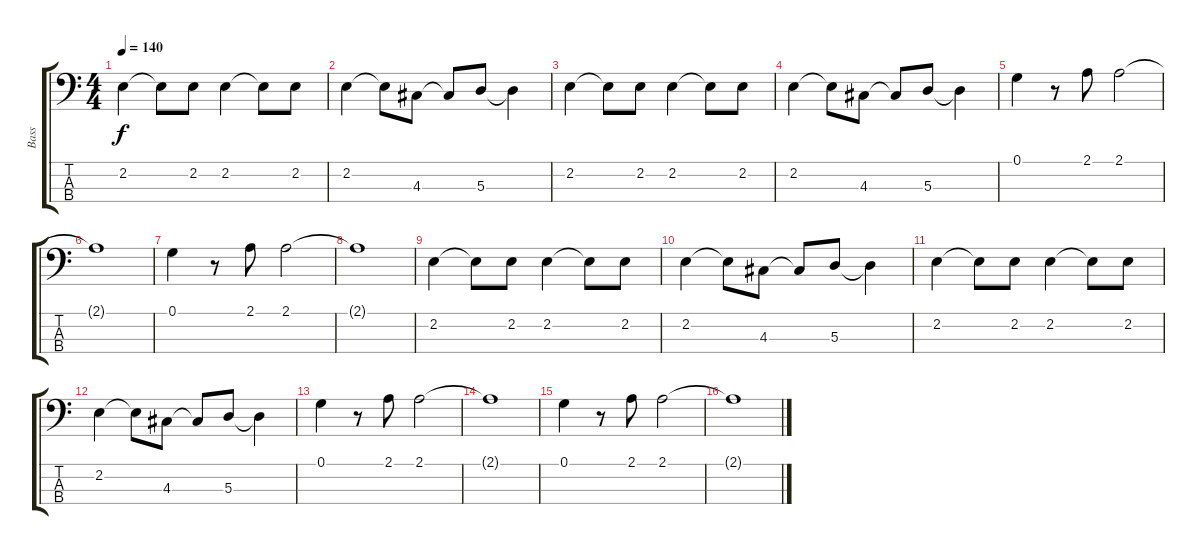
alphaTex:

\track ("Bass" "Bass") {instrument electricbassfinger}
\staff {score tabs}
\tuning (G2 D2 A1 E1) {hide}
\ts (4 4)
\tempo 140
\clef f4
\ks c
2.2.4{dy f} 2.2{t}.8 2.2.8 2.2.4 2.2{t}.8 2.2.8 |
2.2.4 2.2{t}.8 4.3.8 4.3{t}.8 5.3.8 5.3{t}.4 |
2.2.4 2.2{t}.8 2.2.8 2.2.4 2.2{t}.8 2.2.8 |
2.2.4 2.2{t}.8 4.3.8 4.3{t}.8 5.3.8 5.3{t}.4 |
0.1.4 r.8 2.1.8 2.1.2 |
2.1{t}.1 |
0.1.4 r.8 2.1.8 2.1.2 |
2.1{t}.1 |
2.2.4 2.2{t}.8 2.2.8 2.2.4 2.2{t}.8 2.2.8 |
2.2.4 2.2{t}.8 4.3.8 4.3{t}.8 5.3.8 5.3{t}.4 |
2.2.4 2.2{t}.8 2.2.8 2.2.4 2.2{t}.8 2.2.8 |
2.2.4 2.2{t}.8 4.3.8 4.3{t}.8 5.3.8 5.3{t}.4 |
0.1.4 r.8 2.1.8 2.1.2 |
2.1{t}.1 |
0.1.4 r.8 2.1.8 2.1.2 |
2.1{t}.1
